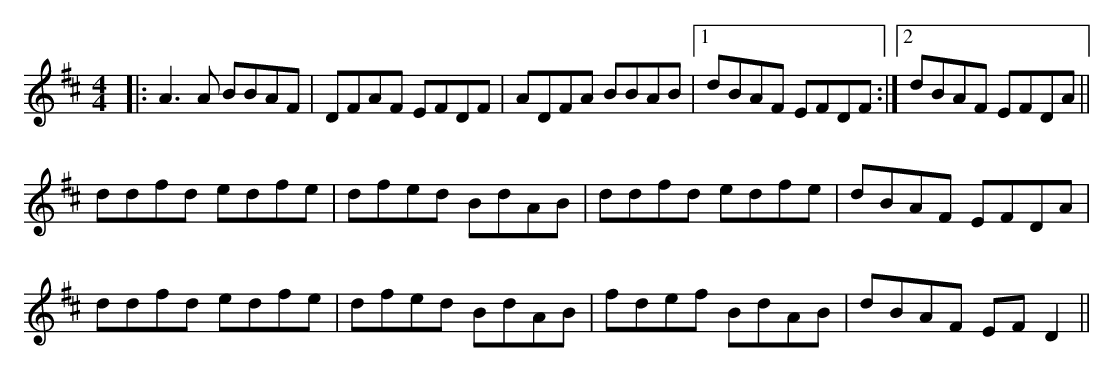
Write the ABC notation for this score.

X:1
M:4/4
K:D
|:A3A BBAF|DFAF EFDF|ADFA BBAB|1 dBAF EFDF:|2 dBAF EFDA||
ddfd edfe|dfed BdAB|ddfd edfe|dBAF EFDA|
ddfd edfe|dfed BdAB|fdef BdAB|dBAF EFD2||
